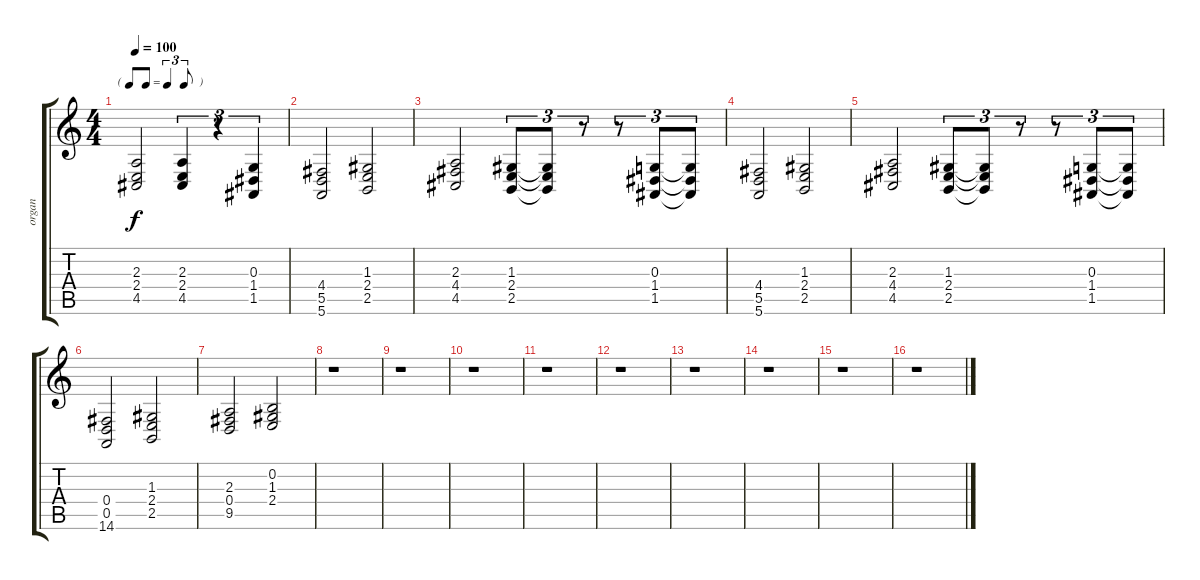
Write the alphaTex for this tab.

\track ("organ" "organ") {instrument reedorgan}
\staff {score tabs}
\tuning (E4 B3 G3 D3 A2 E2) {hide}
\ts (4 4)
\tf triplet8th
\tempo 100
\clef g2
\ks c
(2.3 2.4 4.5).2{dy f} (2.3 2.4 4.5).4{tu (3 2)} r.4{tu (3 2)} (0.3 1.4 1.5).4{tu (3 2)} |
(4.4 5.5 5.6).2 (1.3 2.4 2.5).2 |
(2.3 4.4 4.5).2 (1.3 2.4 2.5).8{tu (3 2)} (1.3{t} 2.4{t} 2.5{t}).8{tu (3 2)} r.8{tu (3 2)} r.8{tu (3 2)} (0.3 1.4 1.5).8{tu (3 2)} (0.3{t} 1.4{t} 1.5{t}).8{tu (3 2)} |
(4.4 5.5 5.6).2 (1.3 2.4 2.5).2 |
(2.3 4.4 4.5).2 (1.3 2.4 2.5).8{tu (3 2)} (1.3{t} 2.4{t} 2.5{t}).8{tu (3 2)} r.8{tu (3 2)} r.8{tu (3 2)} (0.3 1.4 1.5).8{tu (3 2)} (0.3{t} 1.4{t} 1.5{t}).8{tu (3 2)} |
(0.4 0.5 14.6).2 (1.3 2.4 2.5).2 |
(2.3 0.4 9.5).2 (0.2 1.3 2.4).2 |
r.1 |
r.1 |
r.1 |
r.1 |
r.1 |
r.1 |
r.1 |
r.1 |
r.1
